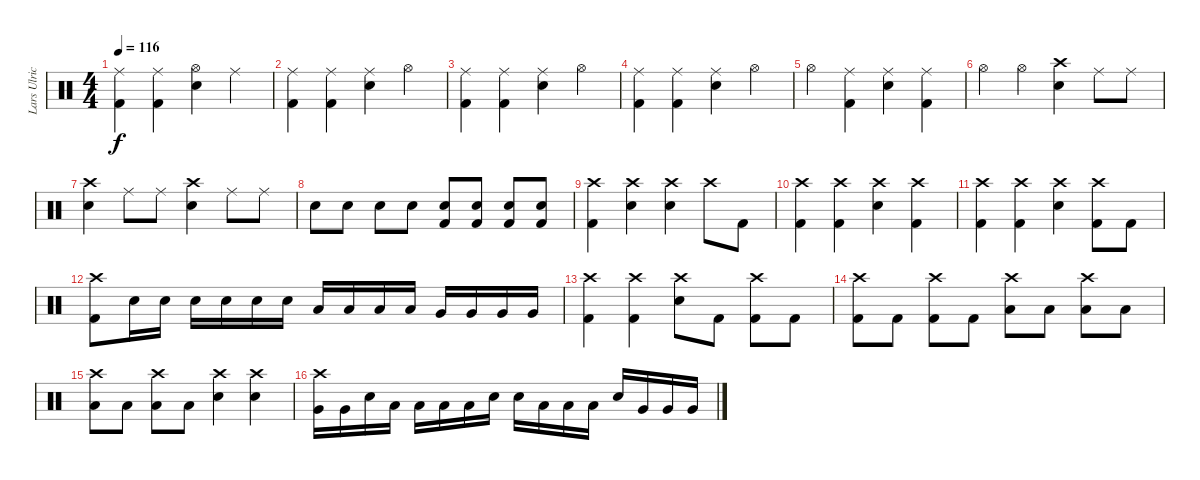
\track ("Lars Ulrich" "Lars Ulric") {instrument percussion}
\staff {score}
\articulation defaults
\ts (4 4)
\tempo 116
\clef neutral
\ks c
("Ride (middle)" "Kick (hit) 2").4{dy f} ("Ride (middle)" "Kick (hit) 2").4 ("Hi-Hat (open)" "Snare (hit) 2").4 "Ride (middle)".4 |
("Ride (middle)" "Kick (hit) 2").4 ("Ride (middle)" "Kick (hit) 2").4 ("Ride (middle)" "Snare (hit) 2").4 "Hi-Hat (open)".4 |
("Ride (middle)" "Kick (hit) 2").4 ("Ride (middle)" "Kick (hit) 2").4 ("Ride (middle)" "Snare (hit) 2").4 "Hi-Hat (open)".4 |
("Ride (middle)" "Kick (hit) 2").4 ("Ride (middle)" "Kick (hit) 2").4 ("Ride (middle)" "Snare (hit) 2").4 "Hi-Hat (open)".4 |
"Hi-Hat (open)".4 ("Ride (middle)" "Kick (hit) 2").4 ("Ride (middle)" "Snare (hit) 2").4 ("Ride (middle)" "Kick (hit) 2").4 |
"Hi-Hat (open)".4 "Hi-Hat (open)".4 ("Crash high (hit)" "Snare (hit) 2").4 "Ride (middle)".8 "Ride (middle)".8 |
("Crash high (hit)" "Snare (hit) 2").4 "Ride (middle)".8 "Ride (middle)".8 ("Crash high (hit)" "Snare (hit) 2").4 "Ride (middle)".8 "Ride (middle)".8 |
"Snare (hit) 2".8 "Snare (hit) 2".8 "Snare (hit) 2".8 "Snare (hit) 2".8 ("Snare (hit) 2" "Kick (hit) 2").8 ("Snare (hit) 2" "Kick (hit) 2").8 ("Snare (hit) 2" "Kick (hit) 2").8 ("Snare (hit) 2" "Kick (hit) 2").8 |
("Crash high (hit)" "Kick (hit) 2").4 ("Crash high (hit)" "Snare (hit) 2").4 ("Crash high (hit)" "Snare (hit) 2").4 "Crash high (hit)".8 "Kick (hit) 2".8 |
("Crash high (hit)" "Kick (hit) 2").4 ("Crash high (hit)" "Kick (hit) 2").4 ("Crash high (hit)" "Snare (hit) 2").4 ("Crash high (hit)" "Kick (hit) 2").4 |
("Crash high (hit)" "Kick (hit) 2").4 ("Crash high (hit)" "Kick (hit) 2").4 ("Crash high (hit)" "Snare (hit) 2").4 ("Crash high (hit)" "Kick (hit) 2").8 "Kick (hit) 2".8 |
("Crash high (hit)" "Kick (hit) 2").8 "Snare (hit) 2".16 "Snare (hit) 2".16 "Snare (hit) 2".16 "Snare (hit) 2".16 "Snare (hit) 2".16 "Snare (hit) 2".16 "Low Tom (hit)".16 "Low Tom (hit)".16 "Low Tom (hit)".16 "Low Tom (hit)".16 "Very Low Tom (hit)".16 "Very Low Tom (hit)".16 "Very Low Tom (hit)".16 "Very Low Tom (hit)".16 |
("Crash high (hit)" "Kick (hit) 2").4 ("Crash high (hit)" "Kick (hit) 2").4 ("Crash high (hit)" "Snare (hit) 2").8 "Kick (hit) 2".8 ("Crash high (hit)" "Kick (hit) 2").8 "Kick (hit) 2".8 |
("Crash high (hit)" "Kick (hit) 2").8 "Kick (hit) 2".8 ("Crash high (hit)" "Kick (hit) 2").8 "Kick (hit) 2".8 ("Crash high (hit)" "Low Tom (hit)").8 "Low Tom (hit)".8 ("Crash high (hit)" "Low Tom (hit)").8 "Low Tom (hit)".8 |
("Crash high (hit)" "Low Tom (hit)").8 "Low Tom (hit)".8 ("Crash high (hit)" "Low Tom (hit)").8 "Low Tom (hit)".8 ("Crash high (hit)" "Snare (hit) 2").4 ("Crash high (hit)" "Snare (hit) 2").4 |
("Crash high (hit)" "Very Low Tom (hit)").16 "Very Low Tom (hit)".16 "Snare (hit) 2".16 "Low Tom (hit)".16 "Low Tom (hit)".16 "Low Tom (hit)".16 "Low Tom (hit)".16 "Snare (hit) 2".16 "Snare (hit) 2".16 "Low Tom (hit)".16 "Low Tom (hit)".16 "Low Tom (hit)".16 "Snare (hit) 2".16 "Very Low Tom (hit)".16 "Very Low Tom (hit)".16 "Very Low Tom (hit)".16
